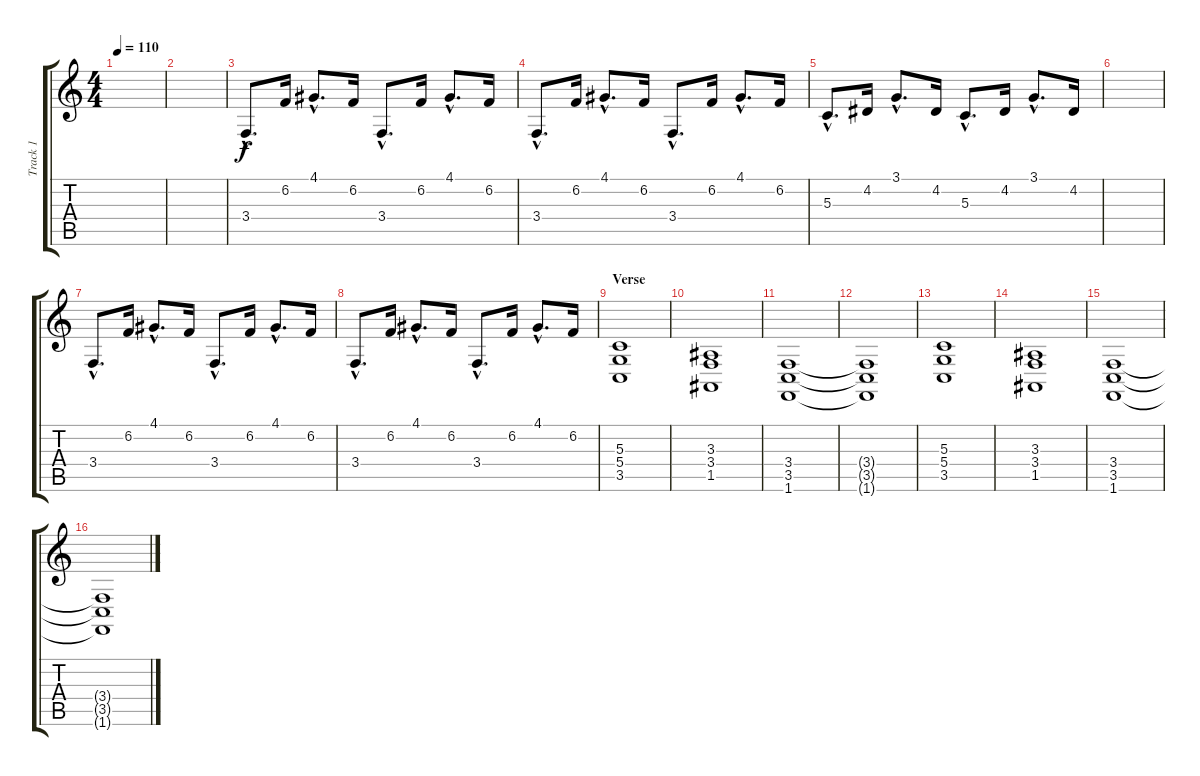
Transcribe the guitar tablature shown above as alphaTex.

\track ("Track 1" "Track 1") {instrument electricpiano1}
\staff {score tabs}
\tuning (E4 B3 G3 D3 A2 E2) {hide}
\ts (4 4)
\tempo 110
\clef g2
\ks c
|
|
3.4{hac}.8{d} 6.2.16 4.1{hac}.8{d} 6.2.16 3.4{hac}.8{d} 6.2.16 4.1{hac}.8{d} 6.2.16 |
3.4{hac}.8{d} 6.2.16 4.1{hac}.8{d} 6.2.16 3.4{hac}.8{d} 6.2.16 4.1{hac}.8{d} 6.2.16 |
5.3{hac}.8{d} 4.2.16 3.1{hac}.8{d} 4.2.16 5.3{hac}.8{d} 4.2.16 3.1{hac}.8{d} 4.2.16 |
|
3.4{hac}.8{d} 6.2.16 4.1{hac}.8{d} 6.2.16 3.4{hac}.8{d} 6.2.16 4.1{hac}.8{d} 6.2.16 |
3.4{hac}.8{d} 6.2.16 4.1{hac}.8{d} 6.2.16 3.4{hac}.8{d} 6.2.16 4.1{hac}.8{d} 6.2.16 |
\section ("" "Verse")
(5.3 5.4 3.5).1{volume 10 balance 8 instrument synthstrings2} |
(3.3 3.4 1.5).1 |
(3.4 3.5 1.6).1 |
(3.4{t} 3.5{t} 1.6{t}).1 |
(5.3 5.4 3.5).1 |
(3.3 3.4 1.5).1 |
(3.4 3.5 1.6).1 |
(3.4{t} 3.5{t} 1.6{t}).1
